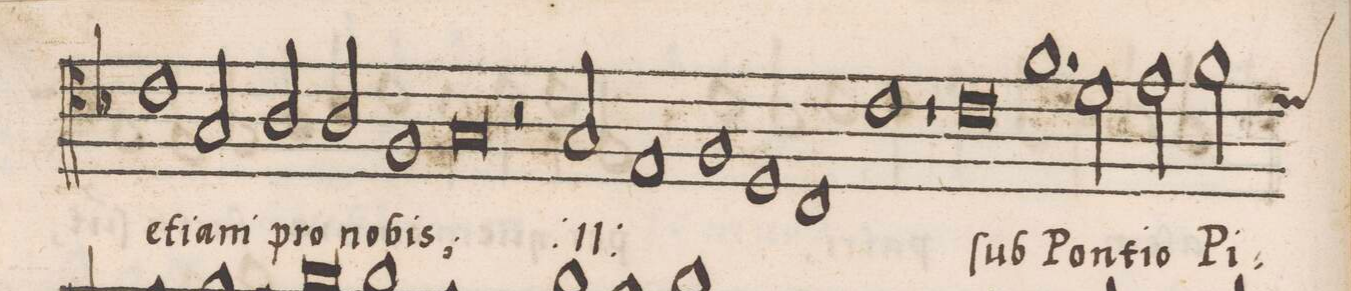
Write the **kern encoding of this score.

**kern	**text
*I"ALTVS	*
*clefC4	*
*k[b-]	*
*met(C|)	*
*M2/1	*
1c	e-
2G/	-tiam
=82-	=82-
2A/	pro
2A/	no-
1F	-bis;
=83-	=83-
0G	.
=84-	=84-
2r	.
*	*ij
2G/	e-
1E	-ti-
=85-	=85-
1F	-am
1D	pro-
=86-	=86-
1C	-no-
1c	-bis
*	*Xij
=87-	=87-
1r	.
0c	ſub
=88-	=88-
1.f	Pon-
=89-	=89-
2d\	   ti-
2e\	-o
2f\	Pi-
*custos:d	*
=90-	=90-
*-	*-
